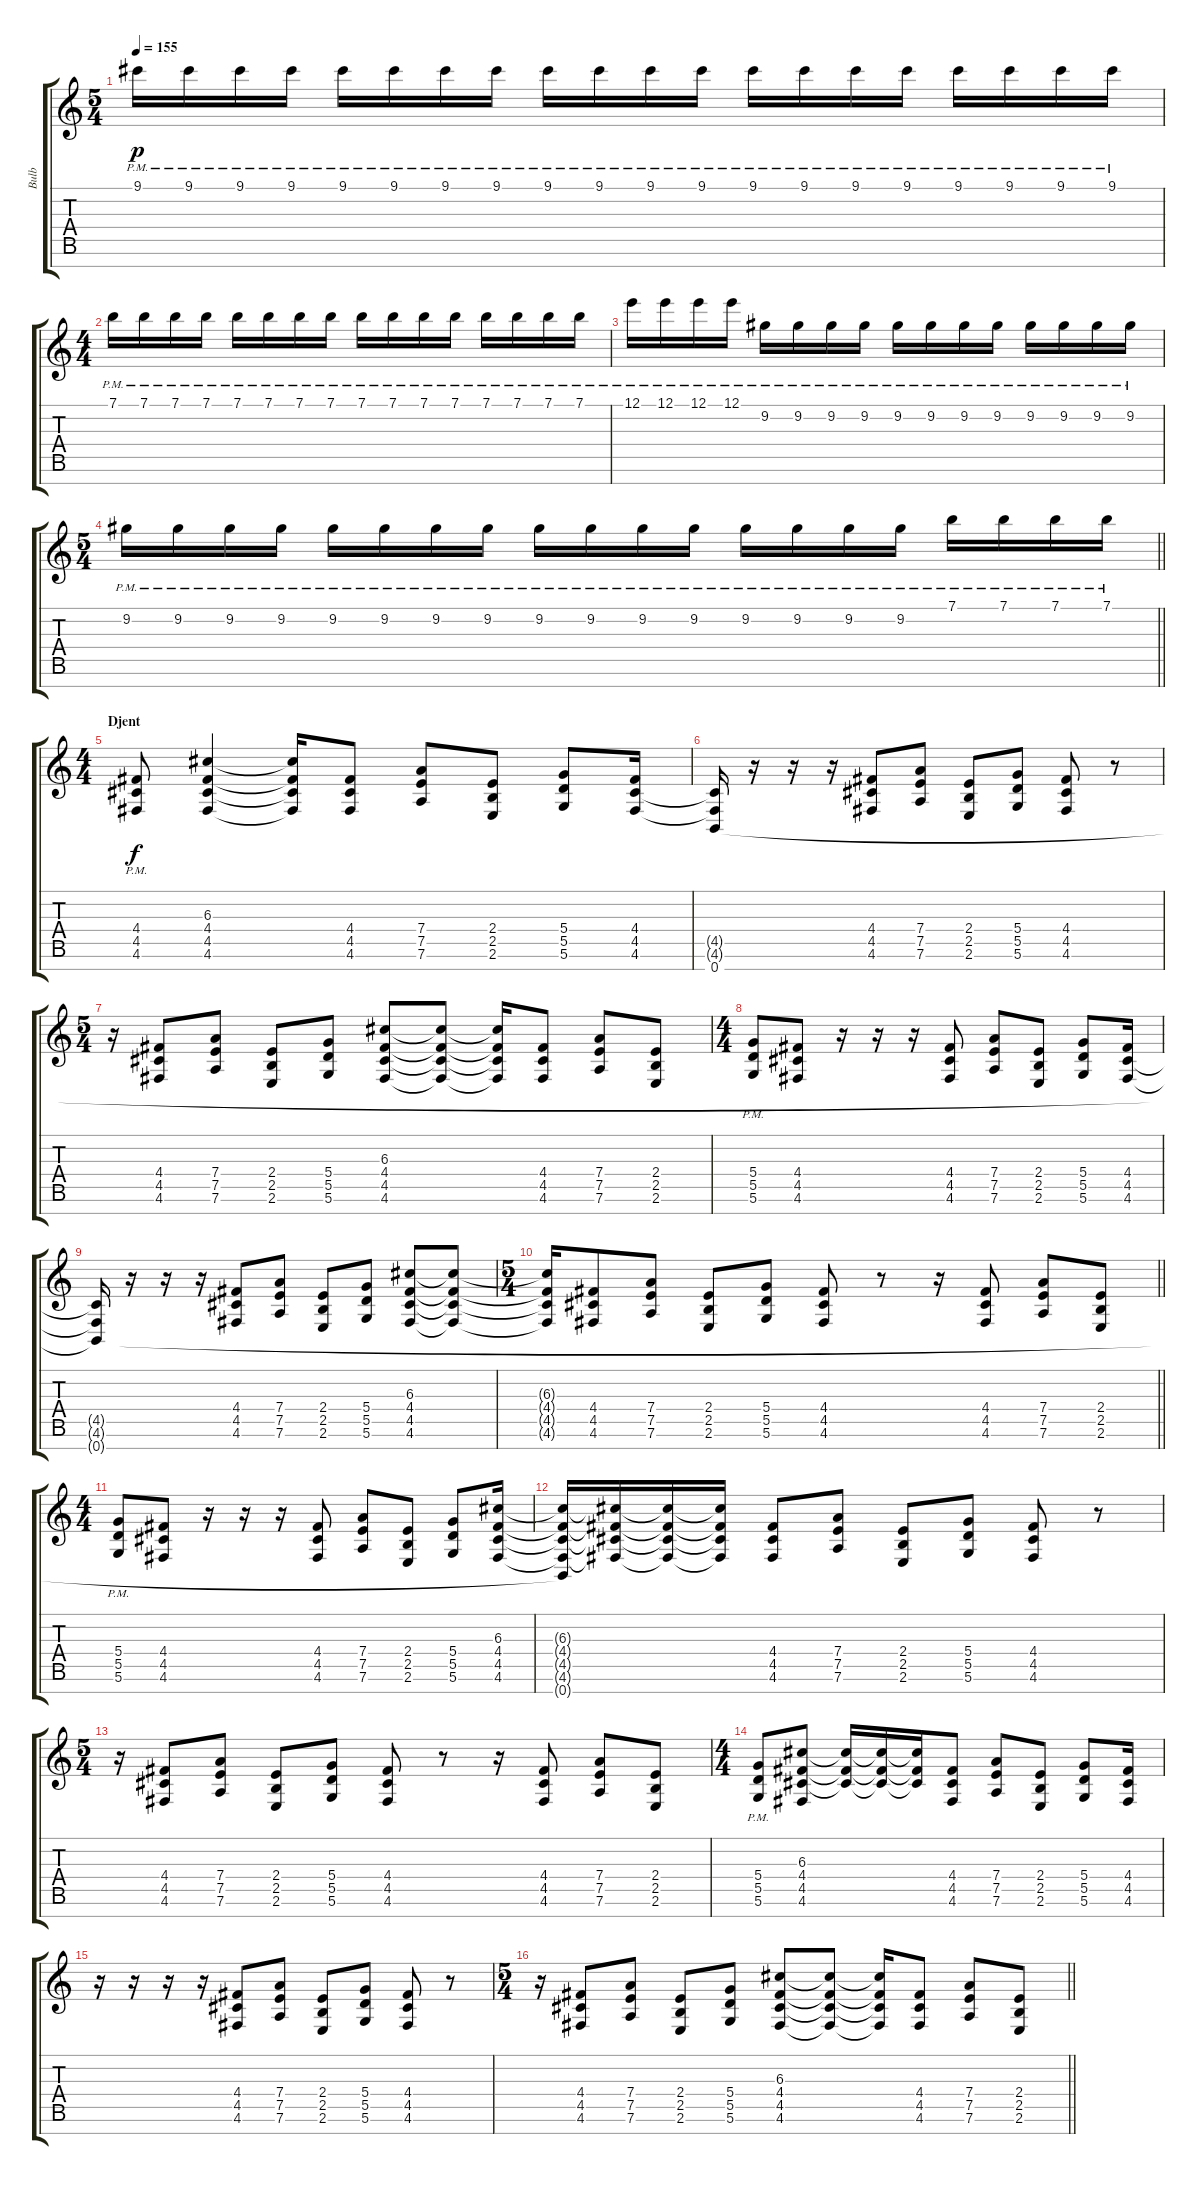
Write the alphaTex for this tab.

\track ("Bulb" "Bulb") {instrument distortionguitar}
\staff {score tabs}
\tuning (E4 B3 G3 D3 A2 D2 B1) {hide}
\ts (5 4)
\tempo 155
\clef g2
\ks c
9.1{pm}.16{dy p} 9.1{pm}.16 9.1{pm}.16 9.1{pm}.16 9.1{pm}.16 9.1{pm}.16 9.1{pm}.16 9.1{pm}.16 9.1{pm}.16 9.1{pm}.16 9.1{pm}.16 9.1{pm}.16 9.1{pm}.16 9.1{pm}.16 9.1{pm}.16 9.1{pm}.16 9.1{pm}.16 9.1{pm}.16 9.1{pm}.16 9.1{pm}.16 |
\ts (4 4)
7.1{pm}.16 7.1{pm}.16 7.1{pm}.16 7.1{pm}.16 7.1{pm}.16 7.1{pm}.16 7.1{pm}.16 7.1{pm}.16 7.1{pm}.16 7.1{pm}.16 7.1{pm}.16 7.1{pm}.16 7.1{pm}.16 7.1{pm}.16 7.1{pm}.16 7.1{pm}.16 |
12.1{pm}.16 12.1{pm}.16 12.1{pm}.16 12.1{pm}.16 9.2{pm}.16 9.2{pm}.16 9.2{pm}.16 9.2{pm}.16 9.2{pm}.16 9.2{pm}.16 9.2{pm}.16 9.2{pm}.16 9.2{pm}.16 9.2{pm}.16 9.2{pm}.16 9.2{pm}.16 |
\ts (5 4)
\barLineRight lightlight
9.2{pm}.16 9.2{pm}.16 9.2{pm}.16 9.2{pm}.16 9.2{pm}.16 9.2{pm}.16 9.2{pm}.16 9.2{pm}.16 9.2{pm}.16 9.2{pm}.16 9.2{pm}.16 9.2{pm}.16 9.2{pm}.16 9.2{pm}.16 9.2{pm}.16 9.2{pm}.16 7.1{pm}.16 7.1{pm}.16 7.1{pm}.16 7.1{pm}.16 |
\ts (4 4)
\section ("" "Djent")
(4.4{pm} 4.5{pm} 4.6{pm}).8{dy f instrument distortionguitar} (6.3 4.4 4.5 4.6).4 (6.3{t} 4.4{t} 4.5{t} 4.6{t}).16 (4.4 4.5 4.6).8 (7.4 7.5 7.6).8 (2.4 2.5 2.6).8 (5.4 5.5 5.6).8 (4.4 4.5 4.6).16 |
(4.5{t} 4.6{t} 0.7).16 r.16 r.16 r.16 (4.4 4.5 4.6).8 (7.4 7.5 7.6).8 (2.4 2.5 2.6).8 (5.4 5.5 5.6).8 (4.4 4.5 4.6).8 r.8 |
\ts (5 4)
r.16 (4.4 4.5 4.6).8 (7.4 7.5 7.6).8 (2.4 2.5 2.6).8 (5.4 5.5 5.6).8 (6.3 4.4 4.5 4.6).8 (6.3{t} 4.4{t} 4.5{t} 4.6{t}).8 (6.3{t} 4.4{t} 4.5{t} 4.6{t}).16 (4.4 4.5 4.6).8 (7.4 7.5 7.6).8 (2.4 2.5 2.6).8 |
\ts (4 4)
(5.4{pm} 5.5{pm} 5.6{pm}).8 (4.4 4.5 4.6).8 r.16 r.16 r.16 (4.4 4.5 4.6).8 (7.4 7.5 7.6).8 (2.4 2.5 2.6).8 (5.4 5.5 5.6).8 (4.4 4.5 4.6).16 |
(4.5{t} 4.6{t} 0.7{t}).16 r.16 r.16 r.16 (4.4 4.5 4.6).8 (7.4 7.5 7.6).8 (2.4 2.5 2.6).8 (5.4 5.5 5.6).8 (6.3 4.4 4.5 4.6).8 (6.3{t} 4.4{t} 4.5{t} 4.6{t}).8 |
\ts (5 4)
\barLineRight lightlight
(6.3{t} 4.4{t} 4.5{t} 4.6{t}).16 (4.4 4.5 4.6).8 (7.4 7.5 7.6).8 (2.4 2.5 2.6).8 (5.4 5.5 5.6).8 (4.4 4.5 4.6).8 r.8 r.16 (4.4 4.5 4.6).8 (7.4 7.5 7.6).8 (2.4 2.5 2.6).8 |
\ts (4 4)
(5.4{pm} 5.5{pm} 5.6{pm}).8 (4.4 4.5 4.6).8 r.16 r.16 r.16 (4.4 4.5 4.6).8 (7.4 7.5 7.6).8 (2.4 2.5 2.6).8 (5.4 5.5 5.6).8 (6.3 4.4 4.5 4.6).16 |
(6.3{t} 4.4{t} 4.5{t} 4.6{t} 0.7{t}).16 (6.3{t} 4.4{t} 4.5{t} 4.6{t}).16 (6.3{t} 4.4{t} 4.5{t} 4.6{t}).16 (6.3{t} 4.4{t} 4.5{t} 4.6{t}).16 (4.4 4.5 4.6).8 (7.4 7.5 7.6).8 (2.4 2.5 2.6).8 (5.4 5.5 5.6).8 (4.4 4.5 4.6).8 r.8 |
\ts (5 4)
r.16 (4.4 4.5 4.6).8 (7.4 7.5 7.6).8 (2.4 2.5 2.6).8 (5.4 5.5 5.6).8 (4.4 4.5 4.6).8 r.8 r.16 (4.4 4.5 4.6).8 (7.4 7.5 7.6).8 (2.4 2.5 2.6).8 |
\ts (4 4)
(5.4{pm} 5.5{pm} 5.6{pm}).8 (6.3 4.4 4.5 4.6).8 (6.3{t} 4.4{t} 4.5{t}).16 (6.3{t} 4.4{t} 4.5{t}).16 (6.3{t} 4.4{t} 4.5{t}).16 (4.4 4.5 4.6).8 (7.4 7.5 7.6).8 (2.4 2.5 2.6).8 (5.4 5.5 5.6).8 (4.4 4.5 4.6).16 |
r.16 r.16 r.16 r.16 (4.4 4.5 4.6).8 (7.4 7.5 7.6).8 (2.4 2.5 2.6).8 (5.4 5.5 5.6).8 (4.4 4.5 4.6).8 r.8 |
\ts (5 4)
\barLineRight lightlight
r.16 (4.4 4.5 4.6).8 (7.4 7.5 7.6).8 (2.4 2.5 2.6).8 (5.4 5.5 5.6).8 (6.3 4.4 4.5 4.6).8 (6.3{t} 4.4{t} 4.5{t} 4.6{t}).8 (6.3{t} 4.4{t} 4.5{t} 4.6{t}).16 (4.4 4.5 4.6).8 (7.4 7.5 7.6).8 (2.4 2.5 2.6).8
